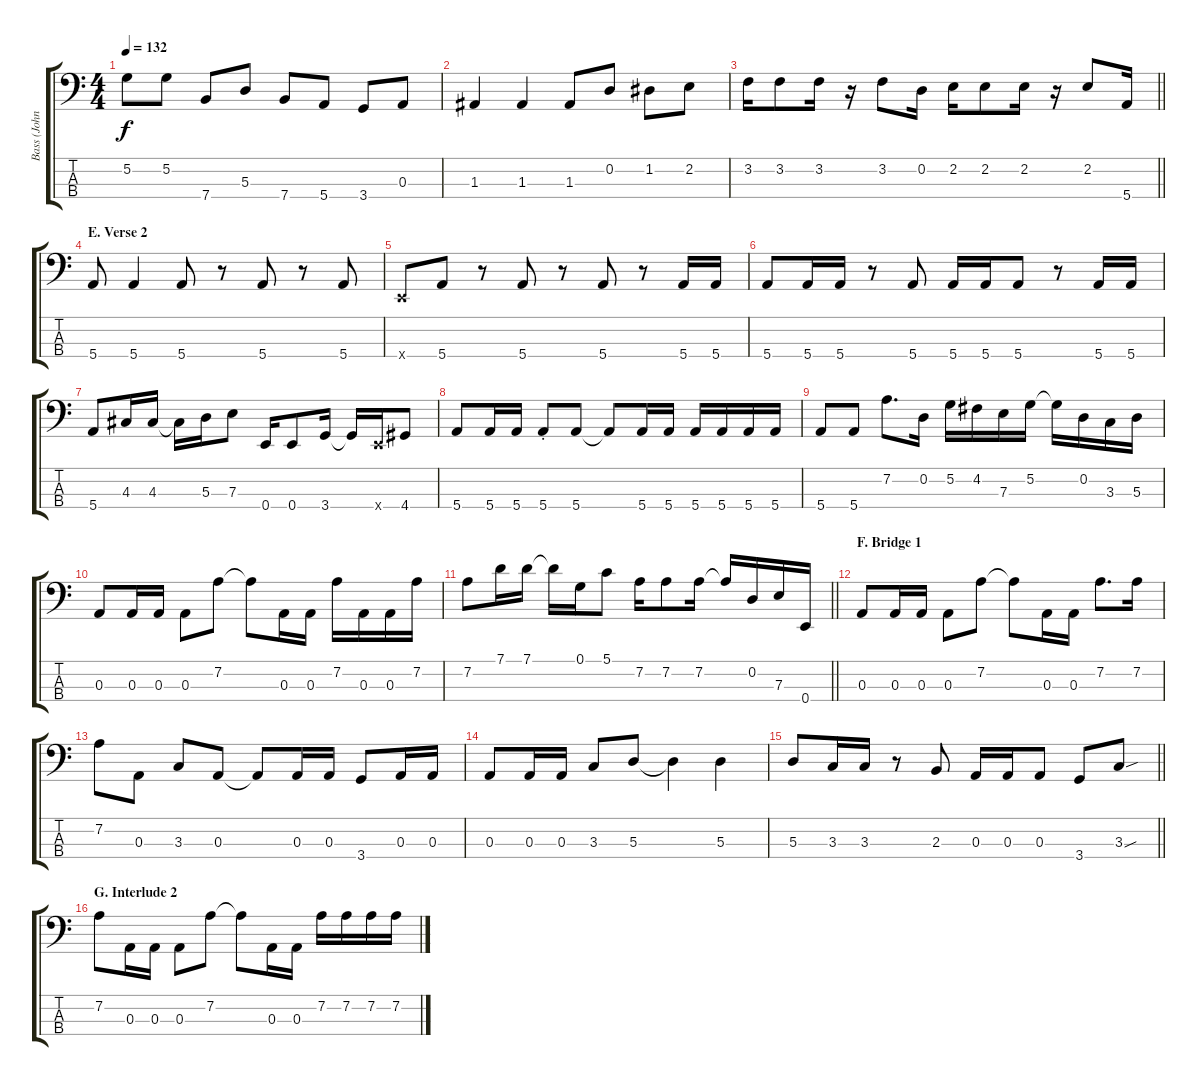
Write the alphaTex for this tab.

\track ("Bass (John Paul Jones)" "Bass (John") {instrument electricbassfinger}
\staff {score tabs}
\tuning (G2 D2 A1 E1) {hide}
\ts (4 4)
\tempo 132
\clef f4
\ks c
5.2{t}.8{dy f} 5.2.8 7.4.8 5.3.8 7.4.8 5.4.8 3.4.8 0.3.8 |
1.3.4 1.3.4 1.3.8 0.2.8 1.2.8 2.2.8 |
\barLineRight lightlight
3.2.16 3.2.8 3.2.16 r.16 3.2.8 0.2.16 2.2.16 2.2.8 2.2.16 r.16 2.2.8 5.4.16 |
\section ("" "E. Verse 2")
5.4.8 5.4.4 5.4.8 r.8 5.4.8 r.8 5.4.8 |
0.4{x}.8 5.4.8 r.8 5.4.8 r.8 5.4.8 r.8 5.4.16 5.4.16 |
5.4.8 5.4.16 5.4.16 r.8 5.4.8 5.4.16 5.4.16 5.4.8 r.8 5.4.16 5.4.16 |
5.4.8 4.3.16 4.3.16 4.3{t}.16 5.3.16 7.3.8 0.4.16 0.4.8 3.4.16 3.4{t}.16 0.4{x}.16 4.4.8 |
5.4.8 5.4.16 5.4.16 5.4{st}.8 5.4.8 5.4{t}.8 5.4.16 5.4.16 5.4.16 5.4.16 5.4.16 5.4.16 |
5.4.8 5.4.8 7.2.8{d} 0.2.16 5.2.16 4.2.16 7.3.16 5.2.16 5.2{t}.16 0.2.16 3.3.16 5.3.16 |
0.3.8 0.3.16 0.3.16 0.3.8 7.2.8 7.2{t}.8 0.3.16 0.3.16 7.2.16 0.3.16 0.3.16 7.2.16 |
\barLineRight lightlight
7.2.8 7.1.16 7.1.16 7.1{t}.16 0.1.16 5.1.8 7.2.16 7.2.8 7.2.16 7.2{t}.16 0.2.16 7.3.16 0.4.16 |
\section ("" "F. Bridge 1")
0.3.8 0.3.16 0.3.16 0.3.8 7.2.8 7.2{t}.8 0.3.16 0.3.16 7.2.8{d} 7.2.16 |
7.2.8 0.3.8 3.3.8 0.3.8 0.3{t}.8 0.3.16 0.3.16 3.4.8 0.3.16 0.3.16 |
0.3.8 0.3.16 0.3.16 3.3.8 5.3.8 5.3{t}.4 5.3.4 |
\barLineRight lightlight
5.3.8 3.3.16 3.3.16 r.8 2.3.8 0.3.16 0.3.16 0.3.8 3.4.8 3.3{sou}.8 |
\section ("" "G. Interlude 2")
7.2.8 0.3.16 0.3.16 0.3.8 7.2.8 7.2{t}.8 0.3.16 0.3.16 7.2.16 7.2.16 7.2.16 7.2.16
